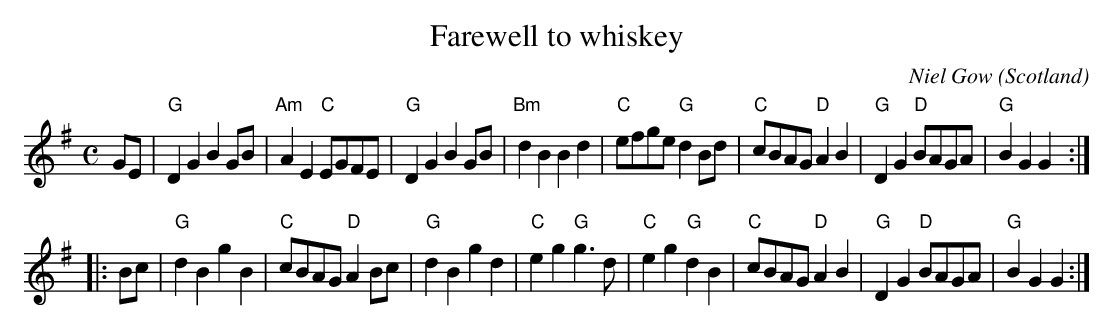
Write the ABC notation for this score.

X:1
T:Farewell to whiskey
O:Scotland
C:Niel Gow
M:C
L:1/8
K:G
GE \
|"G"D2G2 B2GB | "Am"A2E2 "C"EGFE | "G"D2G2 B2GB | "Bm"d2B2 B2d2 \
|"C"efge "G"d2Bd |\
"C"cBAG "D"A2B2 | "G"D2G2 "D"BAGA | "G"B2G2 G2 :|
|:Bc \
|"G"d2B2 g2B2 | "C"cBAG "D"A2Bc |\
 "G"d2B2 g2d2 | "C"e2g2 "G"g3d \
|"C"e2g2 "G"d2B2 | "C"cBAG "D"A2B2 | "G"D2G2 "D"BAGA | "G"B2G2 G2 :|
